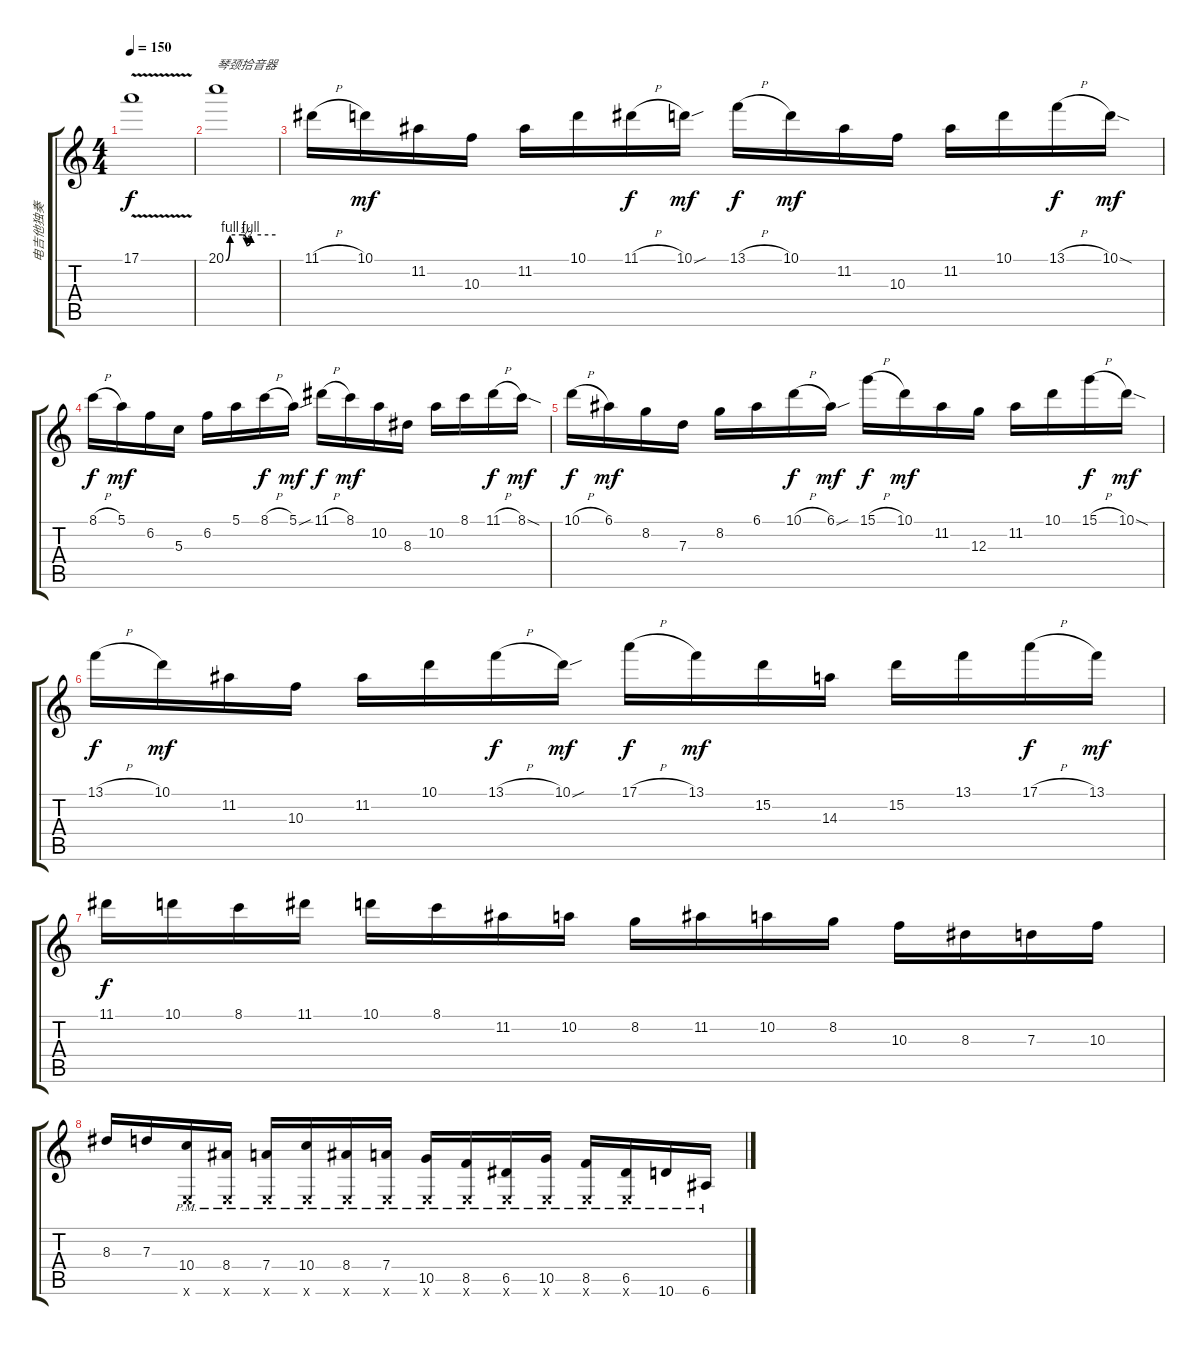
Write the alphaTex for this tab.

\track ("电吉他独奏" "电吉他独奏") {instrument overdrivenguitar}
\staff {score tabs}
\tuning (E4 B3 G3 D3 A2 E2) {hide}
\ts (4 4)
\tempo 150
\clef g2
\ks c
17.1{v}.1{dy f} |
20.1{be (custom 0 0 5 4 20 4 25 2 30 4 60 4)}.1{txt "琴颈拾音器"} |
11.1{h}.16 10.1.16{dy mf} 11.2.16 10.3.16 11.2.16 10.1.16 11.1{h}.16{dy f} 10.1{sou}.16{dy mf} 13.1{h}.16{dy f} 10.1.16{dy mf} 11.2.16 10.3.16 11.2.16 10.1.16 13.1{h}.16{dy f} 10.1{sod}.16{dy mf} |
8.1{h}.16{dy f} 5.1.16{dy mf} 6.2.16 5.3.16 6.2.16 5.1.16 8.1{h}.16{dy f} 5.1{sou}.16{dy mf} 11.1{h}.16{dy f} 8.1.16{txt "" dy mf} 10.2.16 8.3.16 10.2.16 8.1.16 11.1{h}.16{dy f} 8.1{sod}.16{dy mf} |
10.1{h}.16{dy f} 6.1.16{dy mf} 8.2.16 7.3.16 8.2.16 6.1.16 10.1{h}.16{dy f} 6.1{sou}.16{dy mf} 15.1{h}.16{dy f} 10.1.16{dy mf} 11.2.16 12.3.16 11.2.16 10.1.16 15.1{h}.16{dy f} 10.1{sod}.16{dy mf} |
13.1{h}.16{dy f} 10.1.16{dy mf} 11.2.16 10.3.16 11.2.16 10.1.16 13.1{h}.16{dy f} 10.1{sou}.16{dy mf} 17.1{h}.16{dy f} 13.1.16{dy mf} 15.2.16 14.3.16 15.2.16 13.1.16 17.1{h}.16{dy f} 13.1.16{dy mf} |
11.1.16{dy f} 10.1.16 8.1.16 11.1.16 10.1.16 8.1.16 11.2.16 10.2.16 8.2.16 11.2.16 10.2.16 8.2.16 10.3.16 8.3.16 7.3.16 10.3.16 |
8.3.16 7.3.16 (10.4{pm} 0.6{x}).16 (8.4{pm} 0.6{x}).16 (7.4{pm} 0.6{x}).16 (10.4{pm} 0.6{x}).16 (8.4{pm} 0.6{x}).16 (7.4{pm} 0.6{x}).16 (10.5{pm} 0.6{x}).16 (8.5{pm} 0.6{x}).16 (6.5{pm} 0.6{x}).16 (10.5{pm} 0.6{x}).16 (8.5{pm} 0.6{x}).16 (6.5{pm} 0.6{x}).16 10.6{pm}.16 6.6{pm}.16
